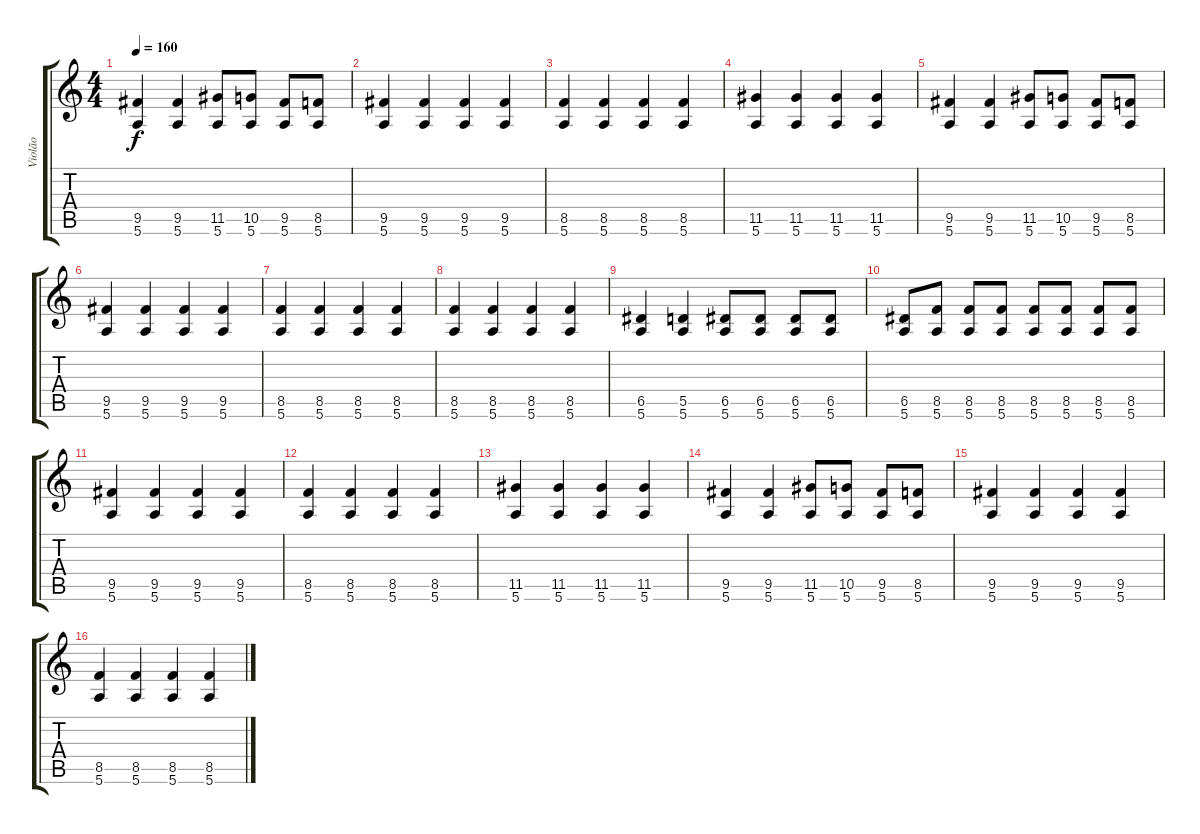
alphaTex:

\track ("Violão" "Violão") {instrument acousticguitarsteel}
\staff {score tabs}
\tuning (E4 B3 G3 D3 A2 E2) {hide}
\ts (4 4)
\tempo 160
\clef g2
\ks c
(9.5 5.6).4{dy f} (9.5 5.6).4 (11.5 5.6).8 (10.5 5.6).8 (9.5 5.6).8 (8.5 5.6).8 |
(9.5 5.6).4 (9.5 5.6).4 (9.5 5.6).4 (9.5 5.6).4 |
(8.5 5.6).4 (8.5 5.6).4 (8.5 5.6).4 (8.5 5.6).4 |
(11.5 5.6).4 (11.5 5.6).4 (11.5 5.6).4 (11.5 5.6).4 |
(9.5 5.6).4 (9.5 5.6).4 (11.5 5.6).8 (10.5 5.6).8 (9.5 5.6).8 (8.5 5.6).8 |
(9.5 5.6).4 (9.5 5.6).4 (9.5 5.6).4 (9.5 5.6).4 |
(8.5 5.6).4 (8.5 5.6).4 (8.5 5.6).4 (8.5 5.6).4 |
(8.5 5.6).4 (8.5 5.6).4 (8.5 5.6).4 (8.5 5.6).4 |
(6.5 5.6).4 (5.5 5.6).4 (6.5 5.6).8 (6.5 5.6).8 (6.5 5.6).8 (6.5 5.6).8 |
(6.5 5.6).8 (8.5 5.6).8 (8.5 5.6).8 (8.5 5.6).8 (8.5 5.6).8 (8.5 5.6).8 (8.5 5.6).8 (8.5 5.6).8 |
(9.5 5.6).4 (9.5 5.6).4 (9.5 5.6).4 (9.5 5.6).4 |
(8.5 5.6).4 (8.5 5.6).4 (8.5 5.6).4 (8.5 5.6).4 |
(11.5 5.6).4 (11.5 5.6).4 (11.5 5.6).4 (11.5 5.6).4 |
(9.5 5.6).4 (9.5 5.6).4 (11.5 5.6).8 (10.5 5.6).8 (9.5 5.6).8 (8.5 5.6).8 |
(9.5 5.6).4 (9.5 5.6).4 (9.5 5.6).4 (9.5 5.6).4 |
(8.5 5.6).4 (8.5 5.6).4 (8.5 5.6).4 (8.5 5.6).4
